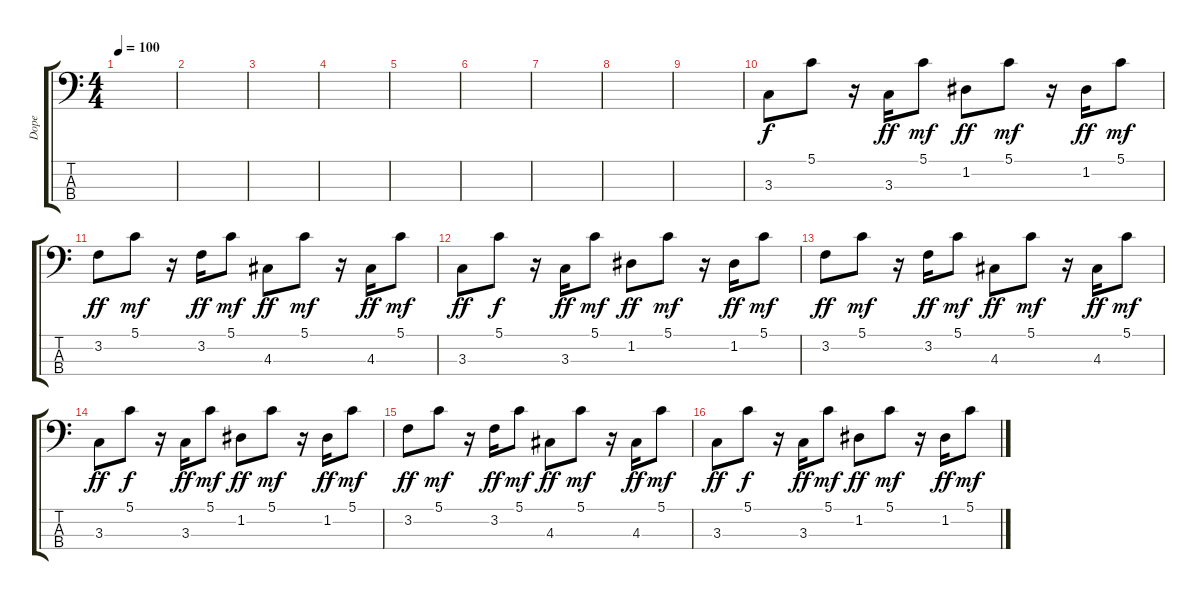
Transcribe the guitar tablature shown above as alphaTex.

\track ("      Dope" "      Dope") {instrument fretlessbass}
\staff {score tabs}
\tuning (G2 D2 A1 E1) {hide}
\ts (4 4)
\tempo 100
\clef f4
\ks c
|
|
|
|
|
|
|
|
|
3.3.8 5.1.8{dy f} r.16 3.3.16{dy ff} 5.1.8{dy mf} 1.2.8{dy ff} 5.1.8{dy mf} r.16 1.2.16{dy ff} 5.1.8{dy mf} |
3.2.8{dy ff} 5.1.8{dy mf} r.16 3.2.16{dy ff} 5.1.8{dy mf} 4.3.8{dy ff} 5.1.8{dy mf} r.16 4.3.16{dy ff} 5.1.8{dy mf} |
3.3.8{dy ff} 5.1.8{dy f} r.16 3.3.16{dy ff} 5.1.8{dy mf} 1.2.8{dy ff} 5.1.8{dy mf} r.16 1.2.16{dy ff} 5.1.8{dy mf} |
3.2.8{dy ff} 5.1.8{dy mf} r.16 3.2.16{dy ff} 5.1.8{dy mf} 4.3.8{dy ff} 5.1.8{dy mf} r.16 4.3.16{dy ff} 5.1.8{dy mf} |
3.3.8{dy ff} 5.1.8{dy f} r.16 3.3.16{dy ff} 5.1.8{dy mf} 1.2.8{dy ff} 5.1.8{dy mf} r.16 1.2.16{dy ff} 5.1.8{dy mf} |
3.2.8{dy ff} 5.1.8{dy mf} r.16 3.2.16{dy ff} 5.1.8{dy mf} 4.3.8{dy ff} 5.1.8{dy mf} r.16 4.3.16{dy ff} 5.1.8{dy mf} |
3.3.8{dy ff} 5.1.8{dy f} r.16 3.3.16{dy ff} 5.1.8{dy mf} 1.2.8{dy ff} 5.1.8{dy mf} r.16 1.2.16{dy ff} 5.1.8{dy mf}
